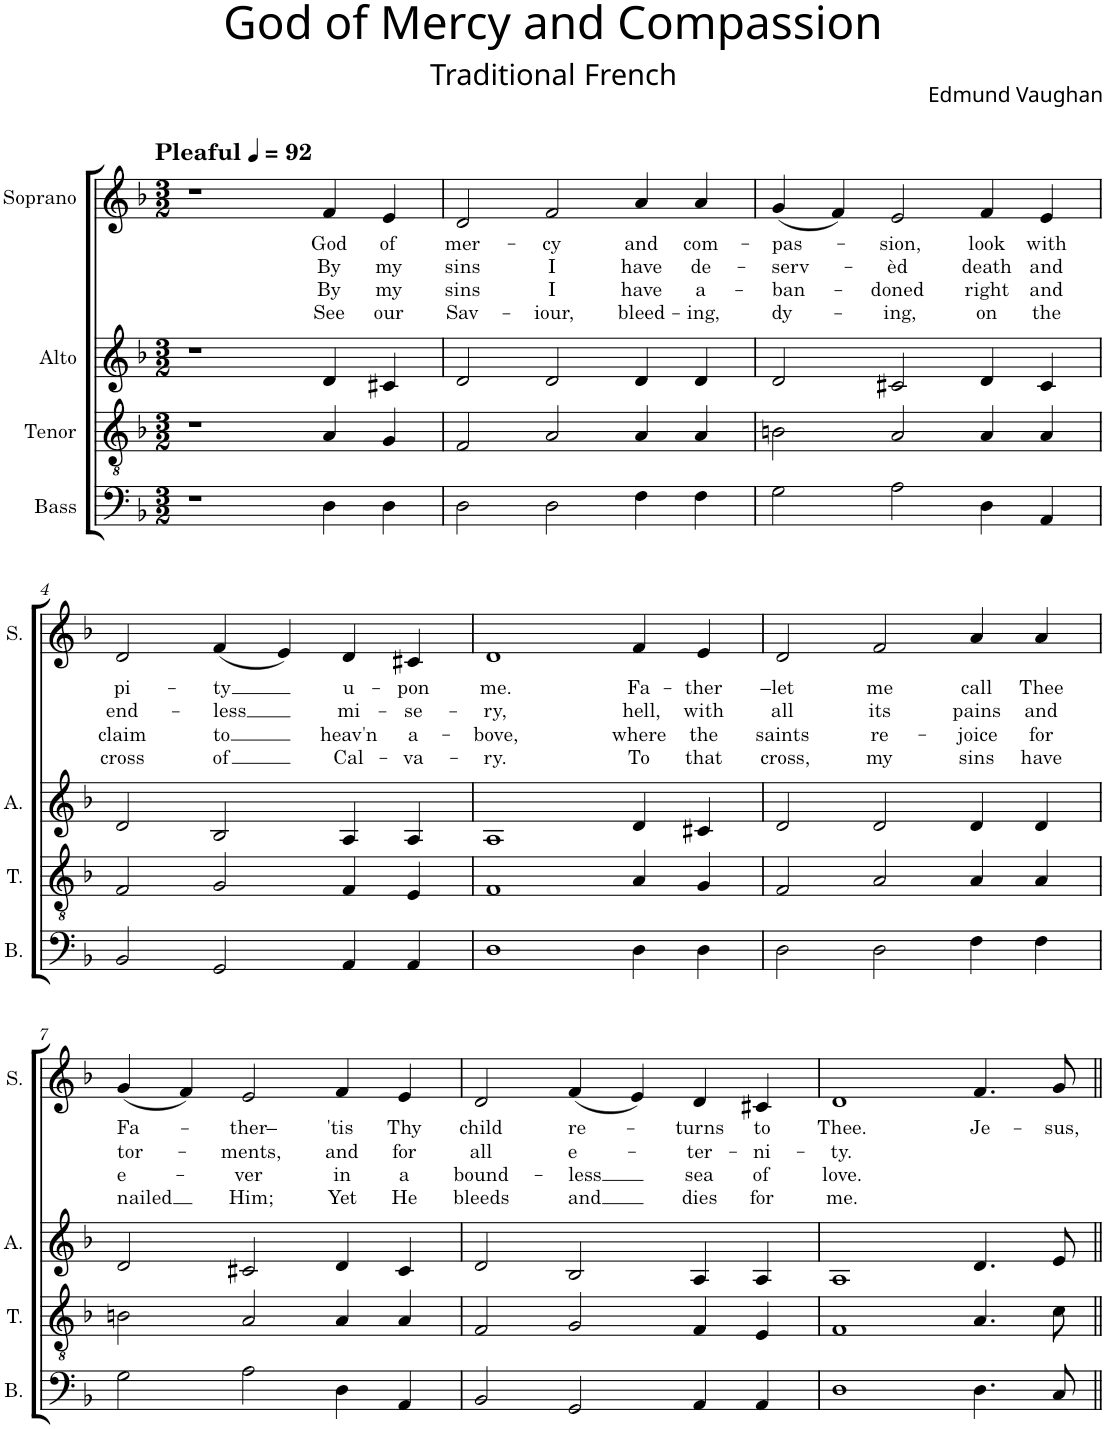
**kern	**kern	**kern	**kern	**text	**text	**text	**text
*part4	*part3	*part2	*part1	*part1	*part1	*part1	*part1
*staff4	*staff3	*staff2	*staff1	*staff1	*staff1	*staff1	*staff1
*I"Bass	*I"Tenor	*I"Alto	*I"Soprano	*	*	*	*
*I'B.	*I'T.	*I'A.	*I'S.	*	*	*	*
*clefF4	*clefGv2	*clefG2	*clefG2	*	*	*	*
*k[b-]	*k[b-]	*k[b-]	*k[b-]	*	*	*	*
*M3/2	*M3/2	*M3/2	*M3/2	*	*	*	*
*MM92	*MM92	*MM92	*MM92	*	*	*	*
=1	=1	=1	=1	=1	=1	=1	=1
!	!	!	!LO:TX:a:B:t=Pleaful	!	!	!	!
1r	1r	1r	1r	.	.	.	.
!	!	!	!	!LO:LY:b	!LO:LY:b	!LO:LY:b	!LO:LY:b
4D\	4A/	4d/	4f/	God	By	By	See
!	!	!	!	!LO:LY:b	!LO:LY:b	!LO:LY:b	!LO:LY:b
4D\	4G/	4c#X/	4e/	of	my	my	our
=2	=2	=2	=2	=2	=2	=2	=2
!	!	!	!	!LO:LY:b	!LO:LY:b	!LO:LY:b	!LO:LY:b
2D\	2F/	2d/	2d/	mer-	sins	sins	Sav-
!	!	!	!	!LO:LY:b	!LO:LY:b	!LO:LY:b	!LO:LY:b
2D\	2A/	2d/	2f/	-cy	I	I	-iour,
!	!	!	!	!LO:LY:b	!LO:LY:b	!LO:LY:b	!LO:LY:b
4F\	4A/	4d/	4a/	and	have	have	bleed-
!	!	!	!	!LO:LY:b	!LO:LY:b	!LO:LY:b	!LO:LY:b
4F\	4A/	4d/	4a/	com-	de-	a-	-ing,
=3	=3	=3	=3	=3	=3	=3	=3
!	!	!	!	!LO:LY:b	!LO:LY:b	!LO:LY:b	!LO:LY:b
2G\	2Bn\	2d/	(4g/	-pas-	-serv-	-ban-	dy-
.	.	.	4f/)	.	.	.	.
!	!	!	!	!LO:LY:b	!LO:LY:b	!LO:LY:b	!LO:LY:b
2A\	2A/	2c#X/	2e/	-sion,	-èd	-doned	-ing,
!	!	!	!	!LO:LY:b	!LO:LY:b	!LO:LY:b	!LO:LY:b
4D\	4A/	4d/	4f/	look	death	right	on
!	!	!	!	!LO:LY:b	!LO:LY:b	!LO:LY:b	!LO:LY:b
4AA/	4A/	4c#/	4e/	with	and	and	the
!!LO:LB:g=z
=4	=4	=4	=4	=4	=4	=4	=4
!	!	!	!	!LO:LY:b	!LO:LY:b	!LO:LY:b	!LO:LY:b
2BB-/	2F/	2d/	2d/	pi-	end-	claim	cross
!	!	!	!	!LO:LY:b	!LO:LY:b	!LO:LY:b	!LO:LY:b
2GG/	2G/	2B-/	(4f/	-ty	-less	to	of
.	.	.	4e/)	.	.	.	.
!	!	!	!	!LO:LY:b	!LO:LY:b	!LO:LY:b	!LO:LY:b
4AA/	4F/	4A/	4d/	u-	mi-	heav'n	Cal-
!	!	!	!	!LO:LY:b	!LO:LY:b	!LO:LY:b	!LO:LY:b
4AA/	4E/	4A/	4c#X/	-pon	-se-	a-	-va-
=5	=5	=5	=5	=5	=5	=5	=5
!	!	!	!	!LO:LY:b	!LO:LY:b	!LO:LY:b	!LO:LY:b
1D	1F	1A	1d	me.	-ry,	-bove,	-ry.
!	!	!	!	!LO:LY:b	!LO:LY:b	!LO:LY:b	!LO:LY:b
4D\	4A/	4d/	4f/	Fa-	hell,	where	To
!	!	!	!	!LO:LY:b	!LO:LY:b	!LO:LY:b	!LO:LY:b
4D\	4G/	4c#X/	4e/	-ther	with	the	that
=6	=6	=6	=6	=6	=6	=6	=6
!	!	!	!	!LO:LY:b	!LO:LY:b	!LO:LY:b	!LO:LY:b
2D\	2F/	2d/	2d/	–let	all	saints	cross,
!	!	!	!	!LO:LY:b	!LO:LY:b	!LO:LY:b	!LO:LY:b
2D\	2A/	2d/	2f/	me	its	re-	my
!	!	!	!	!LO:LY:b	!LO:LY:b	!LO:LY:b	!LO:LY:b
4F\	4A/	4d/	4a/	call	pains	-joice	sins
!	!	!	!	!LO:LY:b	!LO:LY:b	!LO:LY:b	!LO:LY:b
4F\	4A/	4d/	4a/	Thee	and	for	have
!!LO:LB:g=z
=7	=7	=7	=7	=7	=7	=7	=7
!	!	!	!	!LO:LY:b	!LO:LY:b	!LO:LY:b	!LO:LY:b
2G\	2Bn\	2d/	(4g/	Fa-	tor-	e-	nailed
.	.	.	4f/)	.	.	.	.
!	!	!	!	!LO:LY:b	!LO:LY:b	!LO:LY:b	!LO:LY:b
2A\	2A/	2c#X/	2e/	-ther–	-ments,	-ver	Him;
!	!	!	!	!LO:LY:b	!LO:LY:b	!LO:LY:b	!LO:LY:b
4D\	4A/	4d/	4f/	'tis	and	in	Yet
!	!	!	!	!LO:LY:b	!LO:LY:b	!LO:LY:b	!LO:LY:b
4AA/	4A/	4c#/	4e/	Thy	for	a	He
=8	=8	=8	=8	=8	=8	=8	=8
!	!	!	!	!LO:LY:b	!LO:LY:b	!LO:LY:b	!LO:LY:b
2BB-/	2F/	2d/	2d/	child	all	bound-	bleeds
!	!	!	!	!LO:LY:b	!LO:LY:b	!LO:LY:b	!LO:LY:b
2GG/	2G/	2B-/	(4f/	re-	e-	-less	and
.	.	.	4e/)	.	.	.	.
!	!	!	!	!LO:LY:b	!LO:LY:b	!LO:LY:b	!LO:LY:b
4AA/	4F/	4A/	4d/	-turns	-ter-	sea	dies
!	!	!	!	!LO:LY:b	!LO:LY:b	!LO:LY:b	!LO:LY:b
4AA/	4E/	4A/	4c#X/	to	-ni-	of	for
=9	=9	=9	=9	=9	=9	=9	=9
!	!	!	!	!LO:LY:b	!LO:LY:b	!LO:LY:b	!LO:LY:b
1D	1F	1A	1d	Thee.	-ty.	love.	me.
!	!	!	!	!LO:LY:b	!	!	!
4.D\	4.A/	4.d/	4.f/	Je-	.	.	.
!	!	!	!	!LO:LY:b	!	!	!
8C/	8c\	8e/	8g/	-sus,	.	.	.
=||	=||	=||	=||	=||	=||	=||	=||
*-	*-	*-	*-	*-	*-	*-	*-
